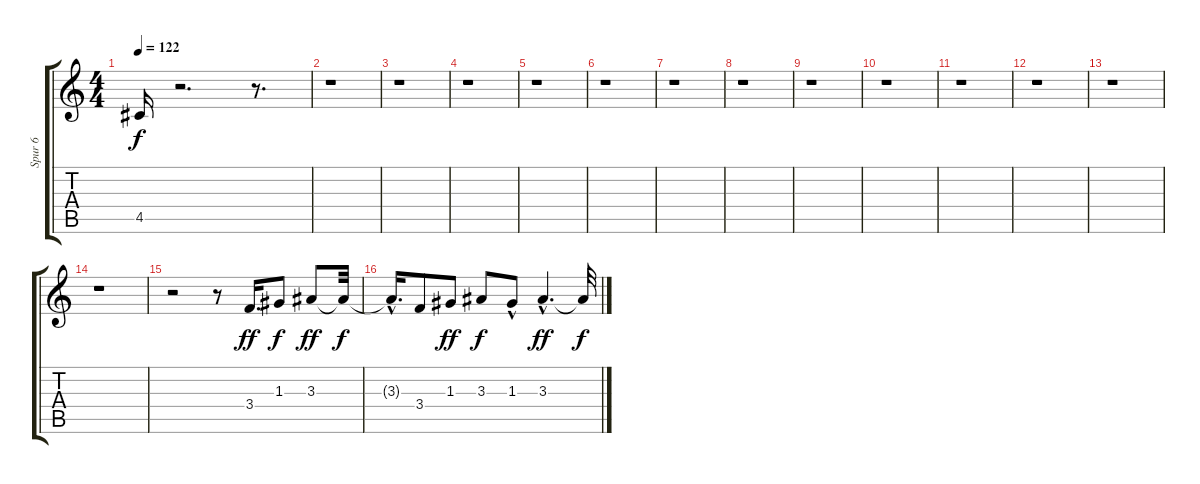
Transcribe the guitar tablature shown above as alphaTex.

\track ("Spur 6" "Spur 6") {instrument electricguitarclean}
\staff {score tabs}
\tuning (E4 B3 G3 D3 A2 E2) {hide}
\ts (4 4)
\tempo 122
\clef g2
\ks c
4.5{t}.16{dy f} r.2{d} r.8{d} |
r.1 |
r.1 |
r.1 |
r.1 |
r.1 |
r.1 |
r.1 |
r.1 |
r.1 |
r.1 |
r.1 |
r.1 |
r.1 |
r.2 r.8 3.4.16{d dy ff} 1.3.8{dy f} 3.3.8{dy ff} 3.3{t}.32{dy f} |
3.3{hac t}.16{d} 3.4.8 1.3.8{dy ff} 3.3.8{dy f} 1.3{hac}.8 3.3{hac}.4{d dy ff} 3.3{t}.32{dy f}
